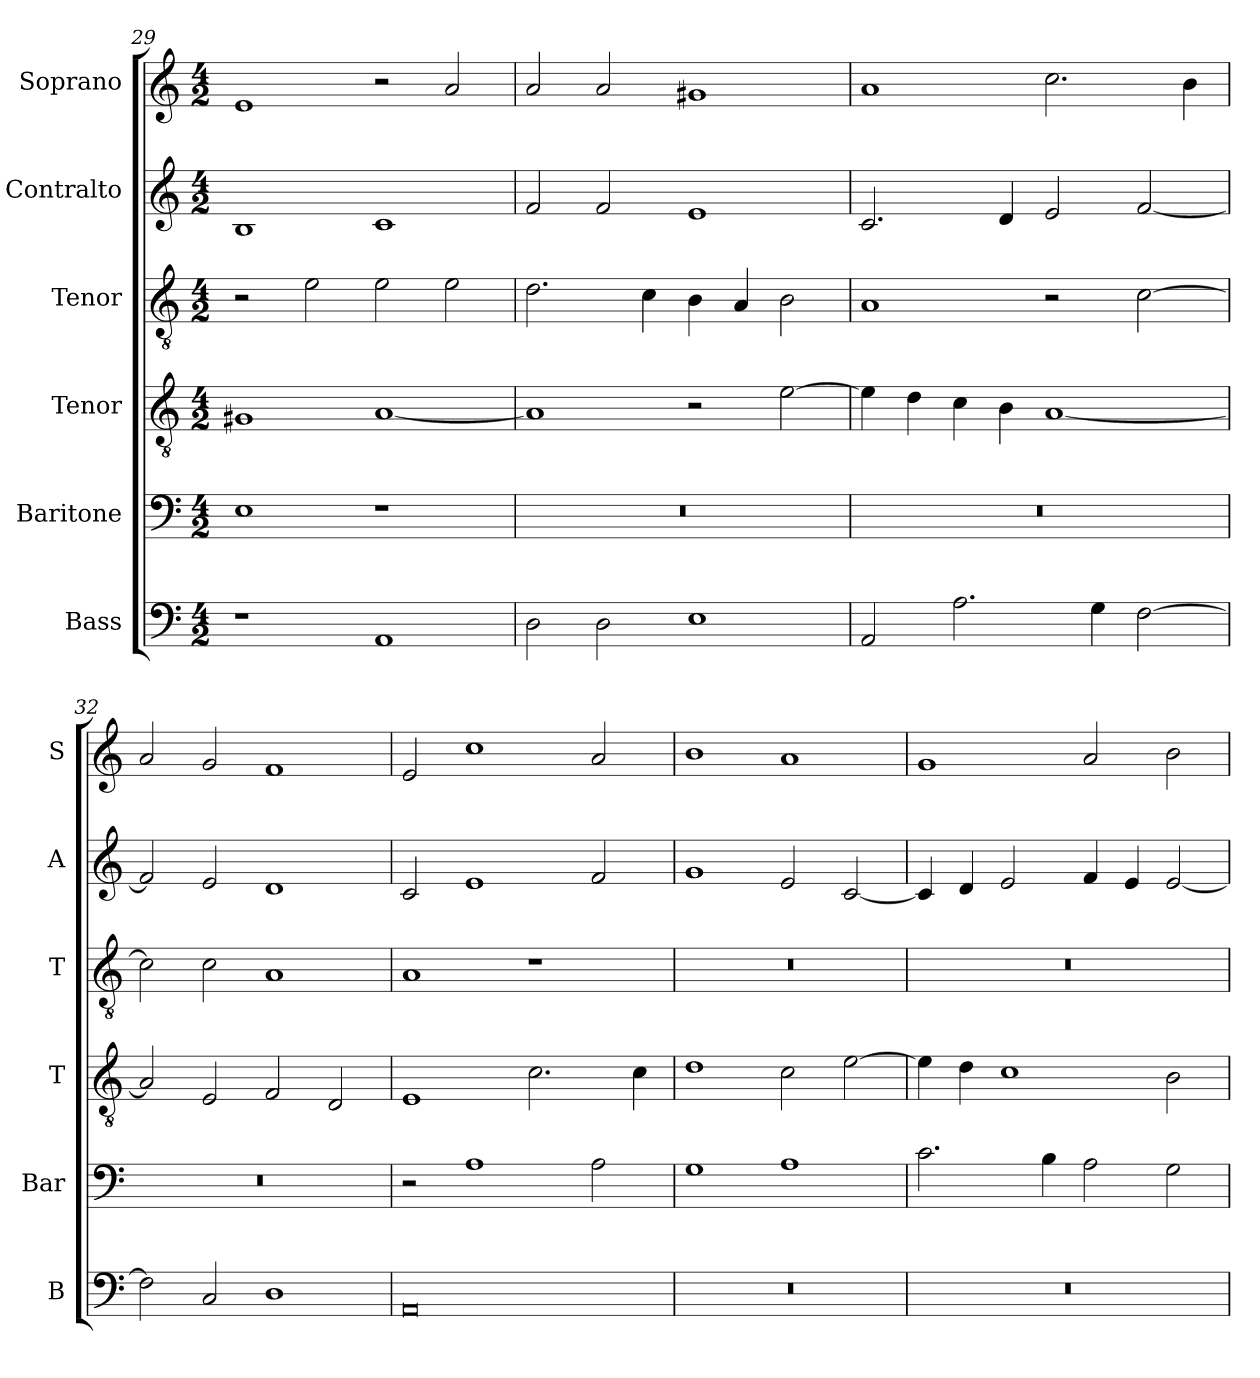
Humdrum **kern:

**kern	**kern	**kern	**kern	**kern	**kern
*part6	*part5	*part4	*part3	*part2	*part1
*staff6	*staff5	*staff4	*staff3	*staff2	*staff1
*I"Bass	*I"Baritone	*I"Tenor	*I"Tenor	*I"Contralto	*I"Soprano
*I'B	*I'Bar	*I'T	*I'T	*I'A	*I'S
*clefF4	*clefF4	*clefGv2	*clefGv2	*clefG2	*clefG2
*k[]	*k[]	*k[]	*k[]	*k[]	*k[]
*E:phr	*E:phr	*E:phr	*E:phr	*E:phr	*E:phr
*M4/2	*M4/2	*M4/2	*M4/2	*M4/2	*M4/2
=29	=29	=29	=29	=29	=29
1r	1E	1G#X	2r	1B	1e
.	.	.	2e	.	.
1AA	1r	[1A	2e	1c	2r
.	.	.	2e	.	2a
=30	=30	=30	=30	=30	=30
2D	0r	1A]	2.d	2f	2a
2D	.	.	.	2f	2a
.	.	.	4c	.	.
1E	.	2r	4B	1e	1g#X
.	.	.	4A	.	.
.	.	[2e	2B	.	.
=31	=31	=31	=31	=31	=31
2AA	0r	4e]	1A	2.c	1a
.	.	4d	.	.	.
2.A	.	4c	.	.	.
.	.	4B	.	4d	.
.	.	[1A	2r	2e	2.cc
4G	.	.	.	.	.
[2F	.	.	[2c	[2f	.
.	.	.	.	.	4b
=32	=32	=32	=32	=32	=32
2F]	0r	2A]	2c]	2f]	2a
2C	.	2E	2c	2e	2g
1D	.	2F	1A	1d	1f
.	.	2D	.	.	.
=33	=33	=33	=33	=33	=33
0AA	2r	1E	1A	2c	2e
.	1A	.	.	1e	1cc
.	.	2.c	1r	.	.
.	2A	.	.	2f	2a
.	.	4c	.	.	.
=34	=34	=34	=34	=34	=34
0r	1G	1d	0r	1g	1b
.	1A	2c	.	2e	1a
.	.	[2e	.	[2c	.
=35	=35	=35	=35	=35	=35
0r	2.c	4e]	0r	4c]	1g
.	.	4d	.	4d	.
.	.	1c	.	2e	.
.	4B	.	.	.	.
.	2A	.	.	4f	2a
.	.	.	.	4e	.
.	2G	2B	.	[2e	2b
=	=	=	=	=	=
*-	*-	*-	*-	*-	*-
